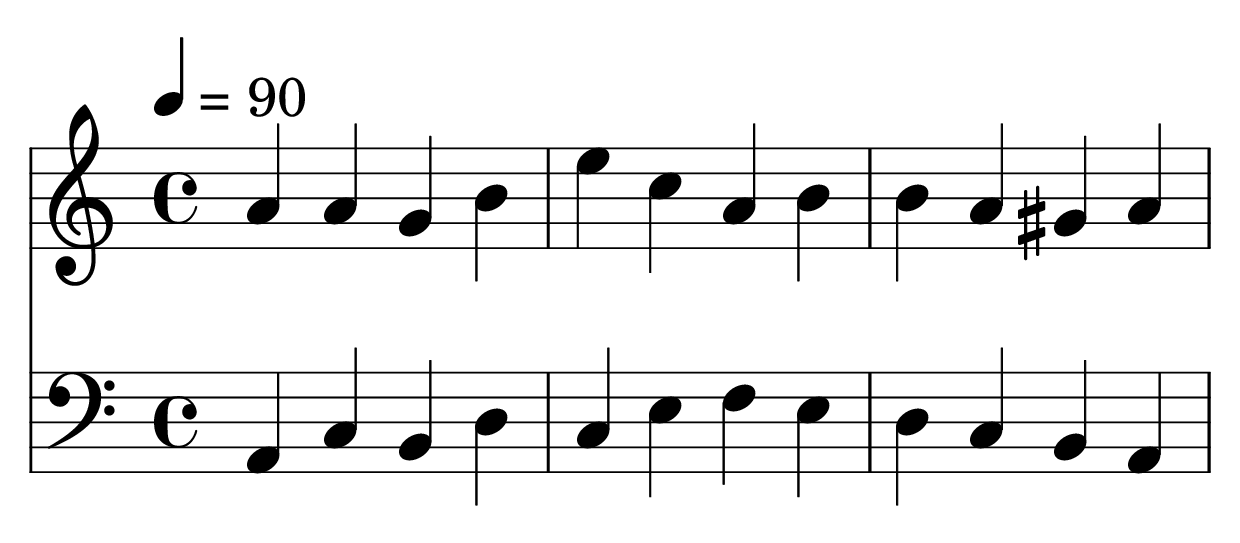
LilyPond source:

\version "2.24.1"

\include "page.ly"

global = {
  \time  4/4
  \tempo 4 = 90
}

\parallelMusic voiceUpper, voiceLower {
  a4  a   g   b   |   % attempt 0
  a4  c   b   d   |   % cantus firmus

  e4  c   a   b   |   % attempt 0
  c4  e   f   e   |   % cantus firmus

  b4  a   gis a   |   % attempt 0
  d4  c   b   a   |   % cantus firmus
}

\score {
  <<
    \new Staff \with { midiInstrument = "clarinet" } {
      \global
      \clef treble
      \relative c'' \voiceUpper
    }
    \new Staff \with { midiInstrument = "cello" } {
      \global
      \clef bass
      \relative c \voiceLower
    }
  >>
  \layout { }
  \midi { }
}
